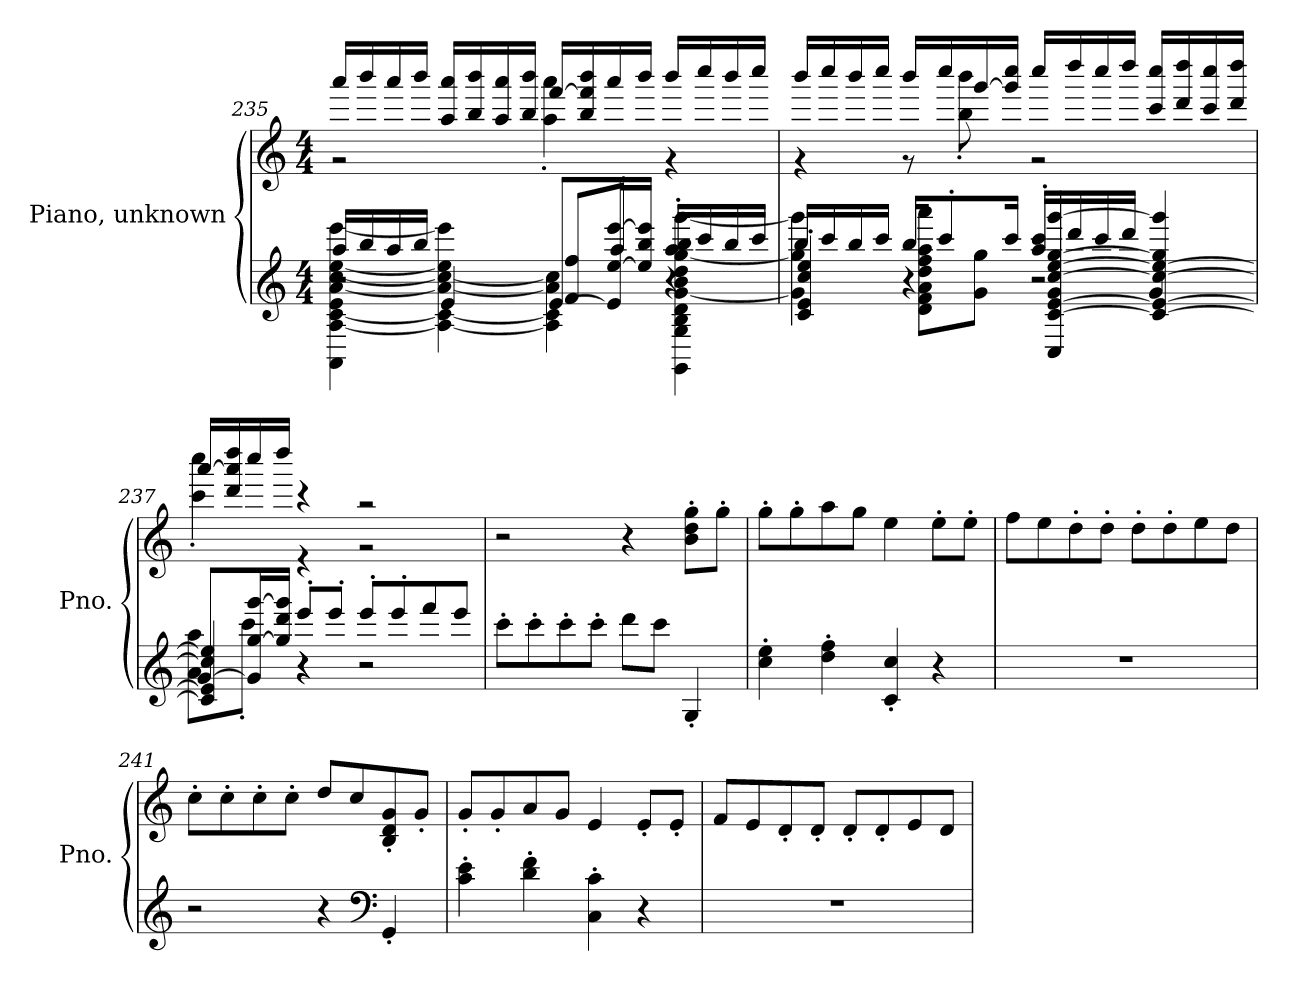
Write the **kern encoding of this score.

**kern	**kern
*part1	*part1
*staff2	*staff1
*I"Piano, unknown	*
*I'Pno.	*
!!LO:PB:g=z
*clefG2	*clefG2
*k[]	*k[]
*M4/4	*M4/4
=235	=235
*^	*^
*	*^	*	*
16aa/LL	4AA\ [4A\ [4c\ 4e\ [4a\ [4cc\ [4ee\ [4eee\	2r	16aaa/LL	2r
16bb/	.	.	16bbb/	.
16aa/	.	.	16aaa/	.
16bb/JJ	.	.	16bbb/JJ	.
4e/	4A\_ 4c\_ 4a\_ 4cc\_ 4ee\] 4eee\]	.	16aa/ 16aaa/LL	.
.	.	.	16bb/ 16bbb/	.
.	.	.	16aa/ 16aaa/	.
.	.	.	16bb/ 16bbb/JJ	.
[8e/L	4A\] 4c\] 4a\] 4cc\]	8f/ 8ff/L	[16fff/LL	4aa\' 4aaa\'
.	.	.	16bb/ 16fff/] 16bbb/	.
16e/] [16ee/ [16eee/L	.	8aa'/J	16aaa/	.
16ee/] 16bb/ 16eee/]JJ	.	.	16bbb/JJ	.
16aa/' 16bb/'LL	4GG\ 4G\ 4B\ 4d\ [4g\ 4b\ 4dd\ [4gg\ [4ggg\	4r	16bbb/LL	4r
16ccc/	.	.	16cccc/	.
16bb/	.	.	16bbb/	.
16ccc/JJ	.	.	16cccc/JJ	.
!!LO:LB:g=z	!!
=236	=236	=236	=236	=236
16bb/LL	4g\] 4gg\] 4ggg\]	4c/' 4e/' 4cc/' 4ee/'	16bbb/LL	4r
16ccc/	.	.	16cccc/	.
16bb/	.	.	16bbb/	.
16ccc/JJ	.	.	16cccc/JJ	.
16bb/KL	8d\ 8f\ 8a\ 8dd\ 8ff\ 8aa\ 8aaa\L	4r	16bbb/LL	8r
8ccc'/	.	.	16cccc/	.
.	8g\ 8gg\J	.	[16ggg/	8bb\' 8bbb\'
16ccc/Jk	.	.	16ggg/] 16cccc/JJ	.
16aa/' 16ccc/'LL	2r	4C/ [4c/ [4e/ 4g/ [4cc/ [4ee/ [4gg/ [4ggg/	16cccc/LL	2r
16ddd/	.	.	16dddd/	.
16ccc/	.	.	16cccc/	.
16ddd/JJ	.	.	16dddd/JJ	.
4g/	.	4c/_ 4e/_ 4cc/_ 4ee/_ 4gg/] 4ggg/]	16ccc/ 16cccc/LL	.
.	.	.	16ddd/ 16dddd/	.
.	.	.	16ccc/ 16cccc/	.
.	.	.	16ddd/ 16dddd/JJ	.
=237	=237	=237	=237	=237
[8g/L	8a\ 8aa\L	4c/] 4e/] 4cc/] 4ee/]	[16aaa/LL	4ccc\' 4cccc\'
.	.	.	16ddd/ 16aaa/] 16dddd/	.
16g/] [16gg/ [16ggg/L	8ccc'\J	.	16cccc/	.
16gg/] 16ddd/ 16ggg/]JJ	.	.	16dddd/JJ	.
8eee'/L	4r	4r	4r	4r
8eee'/J	.	.	.	.
8eee'/L	2r	2r	2r	2r
8eee'/	.	.	.	.
8fff/	.	.	.	.
8eee/J	.	.	.	.
*v	*v	*v	*	*
*	*v	*v
!!LO:LB:g=z
=238	=238
8ccc'\L	2r
8ccc'\	.
8ccc'\	.
8ccc'\J	.
8ddd\L	4r
8ccc\J	.
4G'/	8b\' 8dd\' 8gg\'L
.	8gg'\J
=239	=239
4cc\' 4ee\'	8gg'\L
.	8gg'\
4dd\' 4ff\'	8aa\
.	8gg\J
4c/' 4cc/'	4ee\
4r	8ee'\L
.	8ee'\J
=240	=240
1r	8ff\L
.	8ee\
.	8dd'\
.	8dd'\J
.	8dd'\L
.	8dd'\
.	8ee\
.	8dd\J
=241	=241
2r	8cc'\L
.	8cc'\
.	8cc'\
.	8cc'\J
4r	8dd/L
.	8cc/
*clefF4	*
4GG'/	8B/' 8d/' 8g/'
.	8g'/J
=242	=242
4c\' 4e\'	8g'/L
.	8g'/
4d\' 4f\'	8a/
.	8g/J
4C\' 4c\'	4e/
4r	8e'/L
.	8e'/J
!!LO:LB:g=z
=243	=243
1r	8f/L
.	8e/
.	8d'/
.	8d'/J
.	8d'/L
.	8d'/
.	8e/
.	8d/J
=	=
*-	*-
